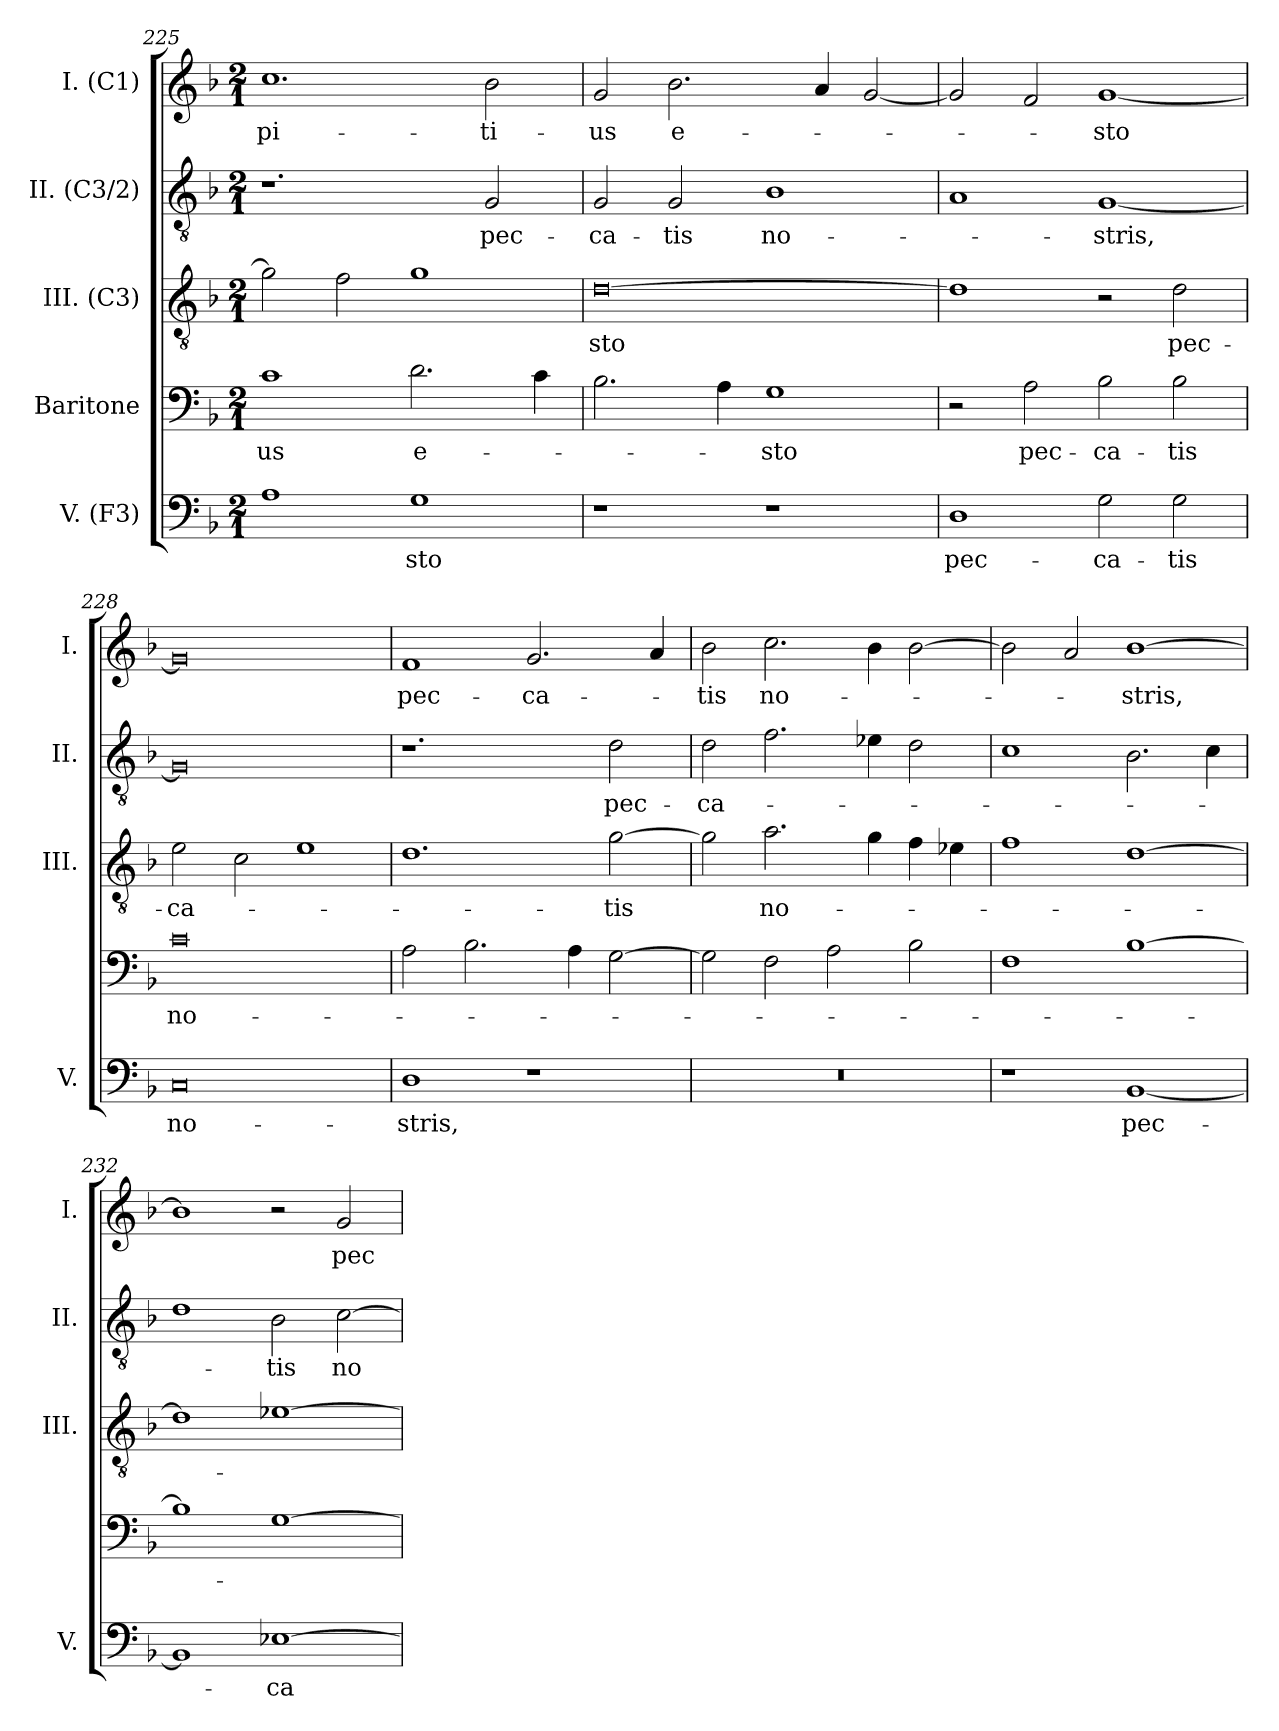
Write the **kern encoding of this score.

**kern	**text	**kern	**text	**kern	**text	**kern	**text	**kern	**text
*part5	*part5	*part4	*part4	*part3	*part3	*part2	*part2	*part1	*part1
*staff5	*staff5	*staff4	*staff4	*staff3	*staff3	*staff2	*staff2	*staff1	*staff1
*I"V. (F3)	*	*I"Baritone	*	*I"III. (C3)	*	*I"II. (C3/2)	*	*I"I. (C1)	*
*I'V.	*	*	*	*I'III.	*	*I'II.	*	*I'I.	*
*clefF4	*	*clefF4	*	*clefGv2	*	*clefGv2	*	*clefG2	*
*	*	*	*	*ITrd7c12	*	*ITrd7c12	*	*	*
*k[b-]	*	*k[b-]	*	*k[b-]	*	*k[b-]	*	*k[b-]	*
*F:	*	*F:	*	*F:	*	*F:	*	*F:	*
*M2/1	*	*M2/1	*	*M2/1	*	*M2/1	*	*M2/1	*
=225	=225	=225	=225	=225	=225	=225	=225	=225	=225
!	!	!	!LO:LY:b:color=#000000	!	!	!	!	!	!
!	!	!	!	!	!	!	!	!	!LO:LY:b:color=#000000
1Ai	.	1ci	-us	2Gi\]	.	1.r	.	1.cci	-pi-
.	.	.	.	2Fi\	.	.	.	.	.
!	!LO:LY:b:color=#000000	!	!	!	!	!	!	!	!
!	!	!	!LO:LY:b:color=#000000	!	!	!	!	!	!
1Gi	-sto	2.di\	e-	1Gi	.	.	.	.	.
!	!	!	!	!	!	!	!LO:LY:b:color=#000000	!	!
!	!	!	!	!	!	!	!	!	!LO:LY:b:color=#000000
.	.	.	.	.	.	2GGi/	pec-	2b-i\	-ti-
.	.	4ci\	.	.	.	.	.	.	.
=226	=226	=226	=226	=226	=226	=226	=226	=226	=226
!	!	!	!	!	!LO:LY:b:color=#000000	!	!	!	!
!	!	!	!	!	!	!	!LO:LY:b:color=#000000	!	!
!	!	!	!	!	!	!	!	!	!LO:LY:b:color=#000000
1r	.	2.B-i\	.	[0Di	-sto	2GGi/	-ca-	2gi/	-us
!	!	!	!	!	!	!	!LO:LY:b:color=#000000	!	!
!	!	!	!	!	!	!	!	!	!LO:LY:b:color=#000000
.	.	.	.	.	.	2GGi/	-tis	2.b-i\	e-
.	.	4Ai\	.	.	.	.	.	.	.
!	!	!	!LO:LY:b:color=#000000	!	!	!	!	!	!
!	!	!	!	!	!	!	!LO:LY:b:color=#000000	!	!
1r	.	1Gi	-sto	.	.	1BB-i	no-	.	.
.	.	.	.	.	.	.	.	4ai/	.
.	.	.	.	.	.	.	.	[2gi/	.
!!LO:LB:g=z
=227	=227	=227	=227	=227	=227	=227	=227	=227	=227
!	!LO:LY:b:color=#000000	!	!	!	!	!	!	!	!
1Di	pec-	2r	.	1Di]	.	1AAi	.	2gi/]	.
!	!	!	!LO:LY:b:color=#000000	!	!	!	!	!	!
.	.	2Ai\	pec-	.	.	.	.	2fi/	.
!	!LO:LY:b:color=#000000	!	!	!	!	!	!	!	!
!	!	!	!LO:LY:b:color=#000000	!	!	!	!	!	!
!	!	!	!	!	!	!	!LO:LY:b:color=#000000	!	!
!	!	!	!	!	!	!	!	!	!LO:LY:b:color=#000000
2Gi\	-ca-	2B-i\	-ca-	2r	.	[1GGi	-stris,	[1gi	-sto
!	!LO:LY:b:color=#000000	!	!	!	!	!	!	!	!
!	!	!	!LO:LY:b:color=#000000	!	!	!	!	!	!
!	!	!	!	!	!LO:LY:b:color=#000000	!	!	!	!
2Gi\	-tis	2B-i\	-tis	2Di\	pec-	.	.	.	.
=228	=228	=228	=228	=228	=228	=228	=228	=228	=228
!	!LO:LY:b:color=#000000	!	!	!	!	!	!	!	!
!	!	!	!LO:LY:b:color=#000000	!	!	!	!	!	!
!	!	!	!	!	!LO:LY:b:color=#000000	!	!	!	!
0Ci	no-	0ci	no-	2Ei\	-ca-	0GGi]	.	0gi]	.
.	.	.	.	2Ci\	.	.	.	.	.
.	.	.	.	1Ei	.	.	.	.	.
=229	=229	=229	=229	=229	=229	=229	=229	=229	=229
!	!LO:LY:b:color=#000000	!	!	!	!	!	!	!	!
!	!	!	!	!	!	!	!	!	!LO:LY:b:color=#000000
1Di	-stris,	2Ai\	.	1.Di	.	1.r	.	1fi	pec-
.	.	2.B-i\	.	.	.	.	.	.	.
!	!	!	!	!	!	!	!	!	!LO:LY:b:color=#000000
1r	.	.	.	.	.	.	.	2.gi/	-ca-
.	.	4Ai\	.	.	.	.	.	.	.
!	!	!	!	!	!LO:LY:b:color=#000000	!	!	!	!
!	!	!	!	!	!	!	!LO:LY:b:color=#000000	!	!
.	.	[2Gi\	.	[2Gi\	-tis	2Di\	pec-	.	.
.	.	.	.	.	.	.	.	4ai/	.
=230	=230	=230	=230	=230	=230	=230	=230	=230	=230
!LO:N:vis=1	!	!	!	!	!	!	!	!	!
!	!	!	!	!	!	!	!LO:LY:b:color=#000000	!	!
!	!	!	!	!	!	!	!	!	!LO:LY:b:color=#000000
0r	.	2Gi\]	.	2Gi\]	.	2Di\	-ca-	2b-i\	-tis
!	!	!	!	!	!LO:LY:b:color=#000000	!	!	!	!
!	!	!	!	!	!	!	!	!	!LO:LY:b:color=#000000
.	.	2Fi\	.	2.Ai\	no-	2.Fi\	.	2.cci\	no-
.	.	2Ai\	.	.	.	.	.	.	.
.	.	.	.	4Gi\	.	4E-i\	.	4b-i\	.
.	.	2B-i\	.	4Fi\	.	2Di\	.	[2b-i\	.
.	.	.	.	4E-i\	.	.	.	.	.
=231	=231	=231	=231	=231	=231	=231	=231	=231	=231
1r	.	1Fi	.	1Fi	.	1Ci	.	2b-i\]	.
.	.	.	.	.	.	.	.	2ai/	.
!	!LO:LY:b:color=#000000	!	!	!	!	!	!	!	!
!	!	!	!	!	!	!	!	!	!LO:LY:b:color=#000000
[1BB-i	pec-	[1B-i	.	[1Di	.	2.BB-i\	.	[1b-i	-stris,
.	.	.	.	.	.	4Ci\	.	.	.
!!LO:LB:g=z
=232	=232	=232	=232	=232	=232	=232	=232	=232	=232
1BB-i]	.	1B-i]	.	1Di]	.	1Di	.	1b-i]	.
!	!LO:LY:b:color=#000000	!	!	!	!	!	!	!	!
!	!	!	!	!	!	!	!LO:LY:b:color=#000000	!	!
[1E-Xi	-ca-	[1Gi	.	[1E-Xi	.	2BB-i\	-tis	2r	.
!	!	!	!	!	!	!	!LO:LY:b:color=#000000	!	!
!	!	!	!	!	!	!	!	!	!LO:LY:b:color=#000000
.	.	.	.	.	.	[2Ci\	no-	2gi/	pec-
=	=	=	=	=	=	=	=	=	=
*-	*-	*-	*-	*-	*-	*-	*-	*-	*-
